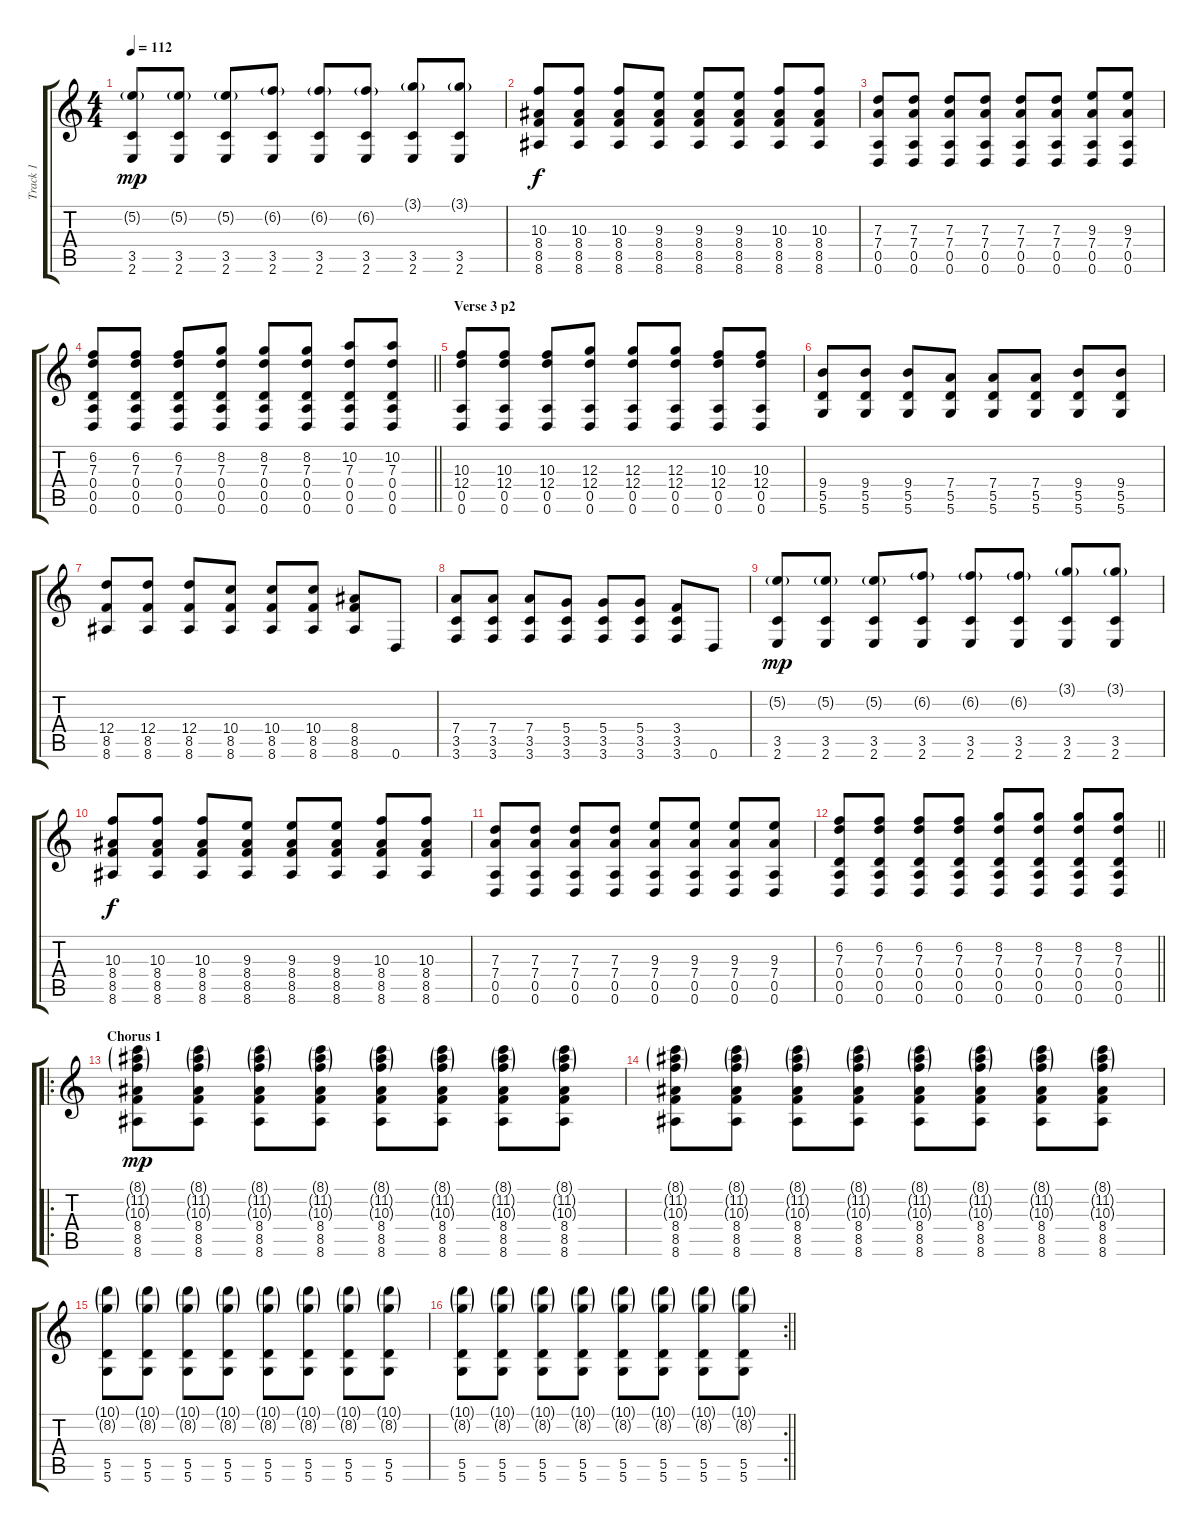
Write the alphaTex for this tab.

\track ("Track 1" "Track 1") {instrument overdrivenguitar}
\staff {score tabs}
\tuning (E4 B3 G3 D3 A2 D2) {hide}
\ts (4 4)
\tempo 112
\clef g2
\ks c
(5.2{g} 3.5 2.6).8{dy mp} (5.2{g} 3.5 2.6).8 (5.2{g} 3.5 2.6).8 (6.2{g} 3.5 2.6).8 (6.2{g} 3.5 2.6).8 (6.2{g} 3.5 2.6).8 (3.1{g} 3.5 2.6).8 (3.1{g} 3.5 2.6).8 |
(10.3 8.4 8.5 8.6).8{dy f} (10.3 8.4 8.5 8.6).8 (10.3 8.4 8.5 8.6).8 (9.3 8.4 8.5 8.6).8 (9.3 8.4 8.5 8.6).8 (9.3 8.4 8.5 8.6).8 (10.3 8.4 8.5 8.6).8 (10.3 8.4 8.5 8.6).8 |
(7.3 7.4 0.5 0.6).8 (7.3 7.4 0.5 0.6).8 (7.3 7.4 0.5 0.6).8 (7.3 7.4 0.5 0.6).8 (7.3 7.4 0.5 0.6).8 (7.3 7.4 0.5 0.6).8 (9.3 7.4 0.5 0.6).8 (9.3 7.4 0.5 0.6).8 |
\barLineRight lightlight
(6.2 7.3 0.4 0.5 0.6).8 (6.2 7.3 0.4 0.5 0.6).8 (6.2 7.3 0.4 0.5 0.6).8 (8.2 7.3 0.4 0.5 0.6).8 (8.2 7.3 0.4 0.5 0.6).8 (8.2 7.3 0.4 0.5 0.6).8 (10.2 7.3 0.4 0.5 0.6).8 (10.2 7.3 0.4 0.5 0.6).8 |
\section ("" "Verse 3 p2")
(10.3 12.4 0.5 0.6).8 (10.3 12.4 0.5 0.6).8 (10.3 12.4 0.5 0.6).8 (12.3 12.4 0.5 0.6).8 (12.3 12.4 0.5 0.6).8 (12.3 12.4 0.5 0.6).8 (10.3 12.4 0.5 0.6).8 (10.3 12.4 0.5 0.6).8 |
(9.4 5.5 5.6).8 (9.4 5.5 5.6).8 (9.4 5.5 5.6).8 (7.4 5.5 5.6).8 (7.4 5.5 5.6).8 (7.4 5.5 5.6).8 (9.4 5.5 5.6).8 (9.4 5.5 5.6).8 |
(12.4 8.5 8.6).8 (12.4 8.5 8.6).8 (12.4 8.5 8.6).8 (10.4 8.5 8.6).8 (10.4 8.5 8.6).8 (10.4 8.5 8.6).8 (8.4 8.5 8.6).8 0.6.8 |
(7.4 3.5 3.6).8 (7.4 3.5 3.6).8 (7.4 3.5 3.6).8 (5.4 3.5 3.6).8 (5.4 3.5 3.6).8 (5.4 3.5 3.6).8 (3.4 3.5 3.6).8 0.6.8 |
(5.2{g} 3.5 2.6).8{dy mp} (5.2{g} 3.5 2.6).8 (5.2{g} 3.5 2.6).8 (6.2{g} 3.5 2.6).8 (6.2{g} 3.5 2.6).8 (6.2{g} 3.5 2.6).8 (3.1{g} 3.5 2.6).8 (3.1{g} 3.5 2.6).8 |
(10.3 8.4 8.5 8.6).8{dy f} (10.3 8.4 8.5 8.6).8 (10.3 8.4 8.5 8.6).8 (9.3 8.4 8.5 8.6).8 (9.3 8.4 8.5 8.6).8 (9.3 8.4 8.5 8.6).8 (10.3 8.4 8.5 8.6).8 (10.3 8.4 8.5 8.6).8 |
(7.3 7.4 0.5 0.6).8 (7.3 7.4 0.5 0.6).8 (7.3 7.4 0.5 0.6).8 (7.3 7.4 0.5 0.6).8 (9.3 7.4 0.5 0.6).8 (9.3 7.4 0.5 0.6).8 (9.3 7.4 0.5 0.6).8 (9.3 7.4 0.5 0.6).8 |
\barLineRight lightlight
(6.2 7.3 0.4 0.5 0.6).8 (6.2 7.3 0.4 0.5 0.6).8 (6.2 7.3 0.4 0.5 0.6).8 (6.2 7.3 0.4 0.5 0.6).8 (8.2 7.3 0.4 0.5 0.6).8 (8.2 7.3 0.4 0.5 0.6).8 (8.2 7.3 0.4 0.5 0.6).8 (8.2 7.3 0.4 0.5 0.6).8 |
\ro
\section ("" "Chorus 1")
(8.1{g} 11.2{g} 10.3{g} 8.4 8.5 8.6).8{dy mp} (8.1{g} 11.2{g} 10.3{g} 8.4 8.5 8.6).8 (8.1{g} 11.2{g} 10.3{g} 8.4 8.5 8.6).8 (8.1{g} 11.2{g} 10.3{g} 8.4 8.5 8.6).8 (8.1{g} 11.2{g} 10.3{g} 8.4 8.5 8.6).8 (8.1{g} 11.2{g} 10.3{g} 8.4 8.5 8.6).8 (8.1{g} 11.2{g} 10.3{g} 8.4 8.5 8.6).8 (8.1{g} 11.2{g} 10.3{g} 8.4 8.5 8.6).8 |
(8.1{g} 11.2{g} 10.3{g} 8.4 8.5 8.6).8 (8.1{g} 11.2{g} 10.3{g} 8.4 8.5 8.6).8 (8.1{g} 11.2{g} 10.3{g} 8.4 8.5 8.6).8 (8.1{g} 11.2{g} 10.3{g} 8.4 8.5 8.6).8 (8.1{g} 11.2{g} 10.3{g} 8.4 8.5 8.6).8 (8.1{g} 11.2{g} 10.3{g} 8.4 8.5 8.6).8 (8.1{g} 11.2{g} 10.3{g} 8.4 8.5 8.6).8 (8.1{g} 11.2{g} 10.3{g} 8.4 8.5 8.6).8 |
(10.1{g} 8.2{g} 5.5 5.6).8 (10.1{g} 8.2{g} 5.5 5.6).8 (10.1{g} 8.2{g} 5.5 5.6).8 (10.1{g} 8.2{g} 5.5 5.6).8 (10.1{g} 8.2{g} 5.5 5.6).8 (10.1{g} 8.2{g} 5.5 5.6).8 (10.1{g} 8.2{g} 5.5 5.6).8 (10.1{g} 8.2{g} 5.5 5.6).8 |
\rc 2
\barLineRight lightlight
(10.1{g} 8.2{g} 5.5 5.6).8 (10.1{g} 8.2{g} 5.5 5.6).8 (10.1{g} 8.2{g} 5.5 5.6).8 (10.1{g} 8.2{g} 5.5 5.6).8 (10.1{g} 8.2{g} 5.5 5.6).8 (10.1{g} 8.2{g} 5.5 5.6).8 (10.1{g} 8.2{g} 5.5 5.6).8 (10.1{g} 8.2{g} 5.5 5.6).8
